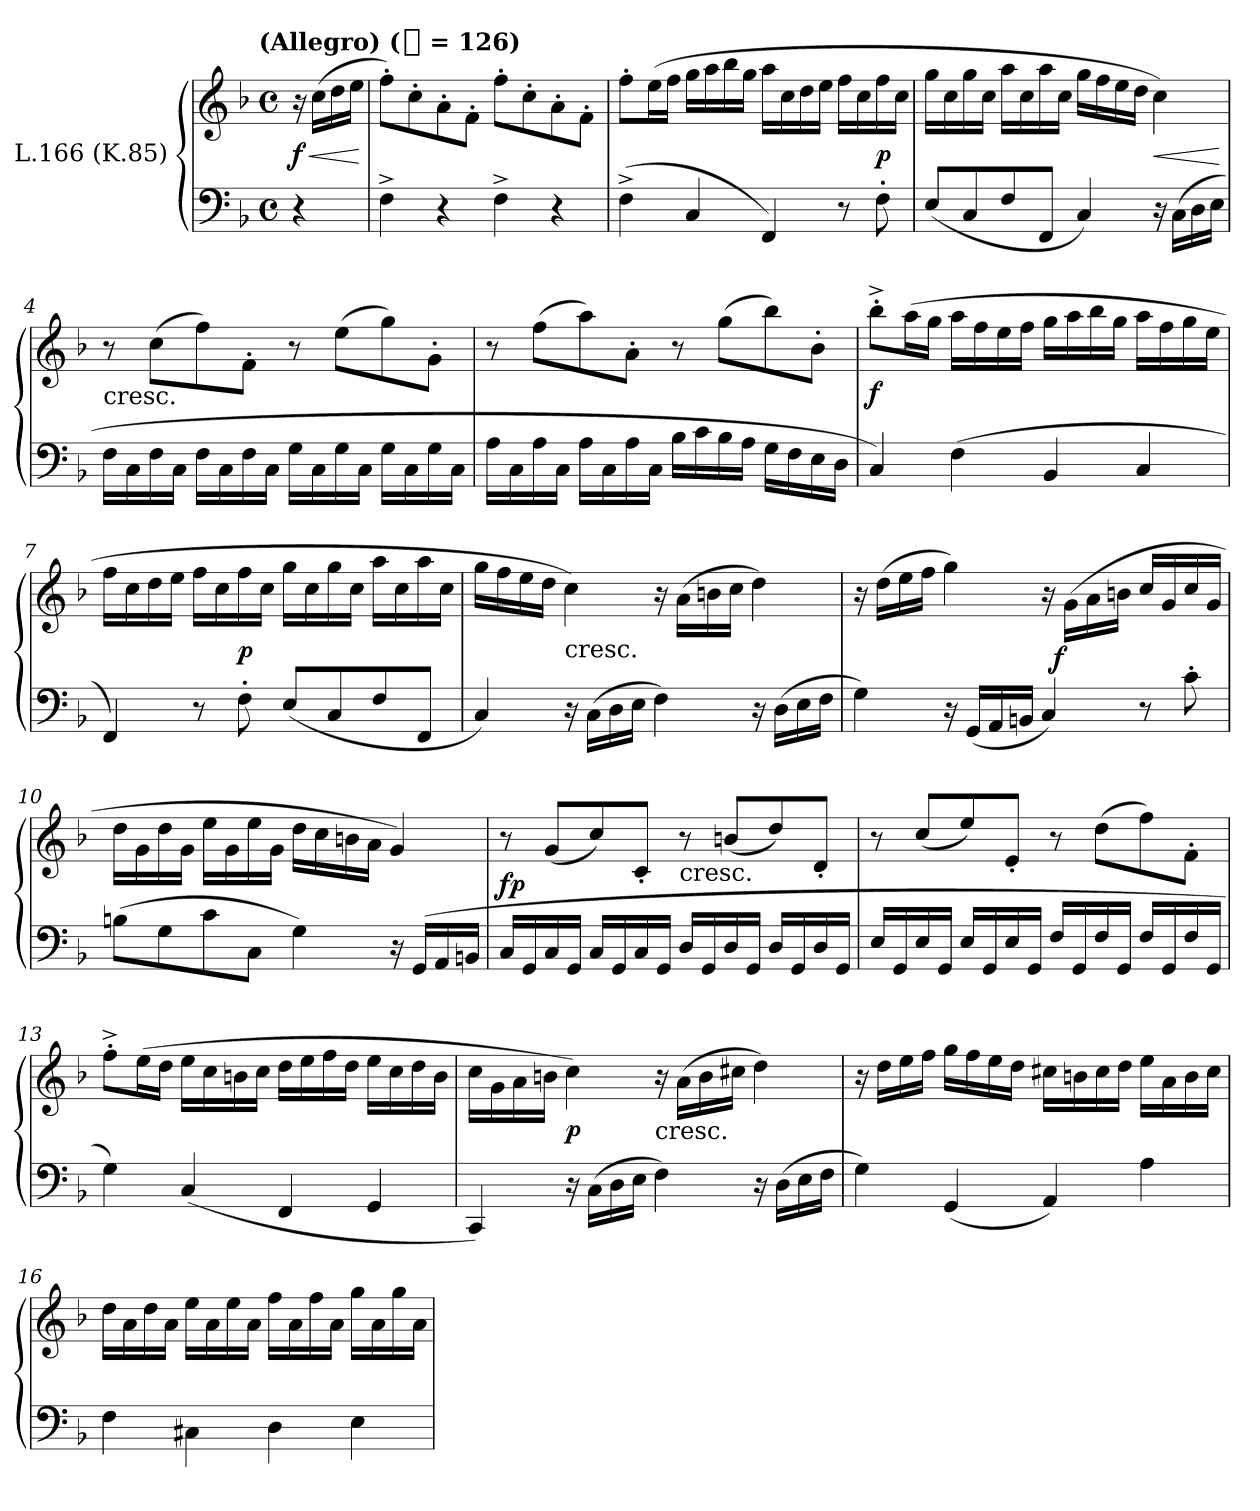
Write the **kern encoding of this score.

**kern	**kern	**dynam
*part1	*part1	*part1
*staff2	*staff1	*staff1/2
*I"L.166 (K.85)	*	*
*clefF4	*clefG2	*
*k[b-]	*k[b-]	*
*F:	*F:	*
!!LO:TX:omd:t=(Allegro) ([quarter] = 126)
*M4/4	*M4/4	*
*met(c)	*met(c)	*
*MM126	*MM126	*
=	=	=
4r	16r	< f
.	(16ccLL	.
.	16dd	.
.	16eeJJ	.
.	.	[
=1	=1	=1
4F^	8ff'L)	.
.	8cc'	.
4r	8a'	.
.	8f'J	.
4F^	8ff'L	.
.	8cc'	.
4r	8a'	.
.	8f'J	.
=2	=2	=2
(4F^	8ff'L	.
.	(16eeL	.
.	16ffJJ	.
4C	16ggLL	.
.	16aa	.
.	16bb-	.
.	16ggJJ	.
4FF)	16aaLL	.
.	16cc	.
.	16dd	.
.	16eeJJ	.
8r	16ffLL	.
.	16cc	.
8F'	16ff	p
.	16ccJJ	.
!!LO:LB:g=z
=3	=3	=3
(8EL	16ggLL	.
.	16cc	.
8C	16gg	.
.	16ccJJ	.
8F	16aaLL	.
.	16cc	.
8FFJ	16aa	.
.	16ccJJ	.
4C)	16ggLL	.
.	16ff	.
.	16ee	.
.	16ddJJ	.
16r	4cc)	<
(16CLL	.	.
16D	.	.
16EJJ	.	.
.	.	[
=4	=4	=4
!	!LO:TX:c:t=cresc.	!
16FLL	8r	.
16C	.	.
16F	(8ccL	.
16CJJ	.	.
16FLL	8ff)	.
16C	.	.
16F	8f'J	.
16CJJ	.	.
16GLL	8r	.
16C	.	.
16G	(8eeL	.
16CJJ	.	.
16GLL	8gg)	.
16C	.	.
16G	8g'J	.
16CJJ	.	.
=5	=5	=5
16ALL	8r	.
16C	.	.
16A	(8ffL	.
16CJJ	.	.
16ALL	8aa)	.
16C	.	.
16A	8a'J	.
16CJJ	.	.
16B-LL	8r	.
16c	.	.
16B-	(8ggL	.
16AJJ	.	.
16GLL	8bb-)	.
16F	.	.
16E	8b-'J	.
16DJJ	.	.
!!LO:LB:g=z
=6	=6	=6
4C)	8bb-'^L	f
.	(16aaL	.
.	16ggJJ	.
(4F	16aaLL	.
.	16ff	.
.	16ee	.
.	16ffJJ	.
4BB-	16ggLL	.
.	16aa	.
.	16bb-	.
.	16ggJJ	.
4C	16aaLL	.
.	16ff	.
.	16gg	.
.	16eeJJ	.
=7	=7	=7
4FF)	16ffLL	.
.	16cc	.
.	16dd	.
.	16eeJJ	.
8r	16ffLL	.
.	16cc	.
8F'	16ff	p
.	16ccJJ	.
(8EL	16ggLL	.
.	16cc	.
8C	16gg	.
.	16ccJJ	.
8F	16aaLL	.
.	16cc	.
8FFJ	16aa	.
.	16ccJJ	.
=8	=8	=8
4C)	16ggLL	.
.	16ff	.
.	16ee	.
.	16ddJJ	.
!	!LO:TX:c:t=cresc.	!
16r	4cc)	.
(16CLL	.	.
16D	.	.
16EJJ	.	.
4F)	16r	.
.	(16aLL	.
.	16bn	.
.	16ccJJ	.
16r	4dd)	.
(16DLL	.	.
16E	.	.
16FJJ	.	.
!!LO:LB:g=z
=9	=9	=9
4G)	16r	.
.	(16ddLL	.
.	16ee	.
.	16ffJJ	.
16r	4gg)	.
(16GGLL	.	.
16AA	.	.
16BBnJJ	.	.
4C)	16r	.
!	!	!LO:DY:rj
.	(16g\LL	f
.	16a\	.
.	16bn\JJ	.
8r	16ccLL	.
.	16g	.
8c'	16cc	.
.	16gJJ	.
=10	=10	=10
(8BnL	16ddLL	.
.	16g	.
8G	16dd	.
.	16gJJ	.
8c	16eeLL	.
.	16g	.
8CJ	16ee	.
.	16gJJ	.
4G)	16ddLL	.
.	16cc	.
.	16bn	.
.	16aJJ	.
16r	4g)	.
(<16GGLL	.	.
16AA	.	.
16BBnJJ	.	.
=11	=11	=11
!	!	!LO:DY:a=2
16CLL	8r	fp
16GG	.	.
16C	(8gL	.
16GGJJ	.	.
16CLL	8cc)	.
16GG	.	.
16C	8c'J	.
16GGJJ	.	.
!	!LO:TX:c:t=cresc.	!
16DLL	8r	.
16GG	.	.
16D	(8bnL	.
16GGJJ	.	.
16DLL	8dd)	.
16GG	.	.
16D	8d'J	.
16GGJJ	.	.
!!LO:LB:g=z
=12	=12	=12
16ELL	8r	.
16GG	.	.
16E	(8ccL	.
16GGJJ	.	.
16ELL	8ee)	.
16GG	.	.
16E	8e'J	.
16GGJJ	.	.
16FLL	8r	.
16GG	.	.
16F	(8ddL	.
16GGJJ	.	.
16FLL	8ff)	.
16GG	.	.
16F	8f'J	.
16GGJJ	.	.
=13	=13	=13
4G)	8ff'^L	.
.	(16eeL	.
.	16ddJJ	.
(4C	16eeLL	.
.	16cc	.
.	16bn	.
.	16ccJJ	.
4FF	16ddLL	.
.	16ee	.
.	16ff	.
.	16ddJJ	.
4GG	16eeLL	.
.	16cc	.
.	16dd	.
.	16bJJ	.
=14	=14	=14
4CC)	16cc\LL	.
.	16g\	.
.	16a\	.
.	16bn\JJ	.
16r	4cc)	p
(16CLL	.	.
16D	.	.
16EJJ	.	.
!	!LO:TX:c:t=cresc.	!
4F)	16r	.
.	(16aLL	.
.	16b	.
.	16cc#XJJ	.
16r	4dd)	.
(16DLL	.	.
16E	.	.
16FJJ	.	.
!!LO:LB:g=z
=15	=15	=15
4G)	16r	.
.	16ddLL	.
.	16ee	.
.	16ffJJ	.
(4GG	16ggLL	.
.	16ff	.
.	16ee	.
.	16ddJJ	.
4AA)	16cc#XLL	.
.	16bn	.
.	16cc#	.
.	16ddJJ	.
4A	16eeLL	.
.	16a	.
.	16b	.
.	16cc#JJ	.
=16	=16	=16
4F	16ddLL	.
.	16a	.
.	16dd	.
.	16aJJ	.
4C#X\	16eeLL	.
.	16a	.
.	16ee	.
.	16aJJ	.
4D	16ffLL	.
.	16a	.
.	16ff	.
.	16aJJ	.
4E	16ggLL	.
.	16a	.
.	16gg	.
.	16aJJ	.
=	=	=
*-	*-	*-
